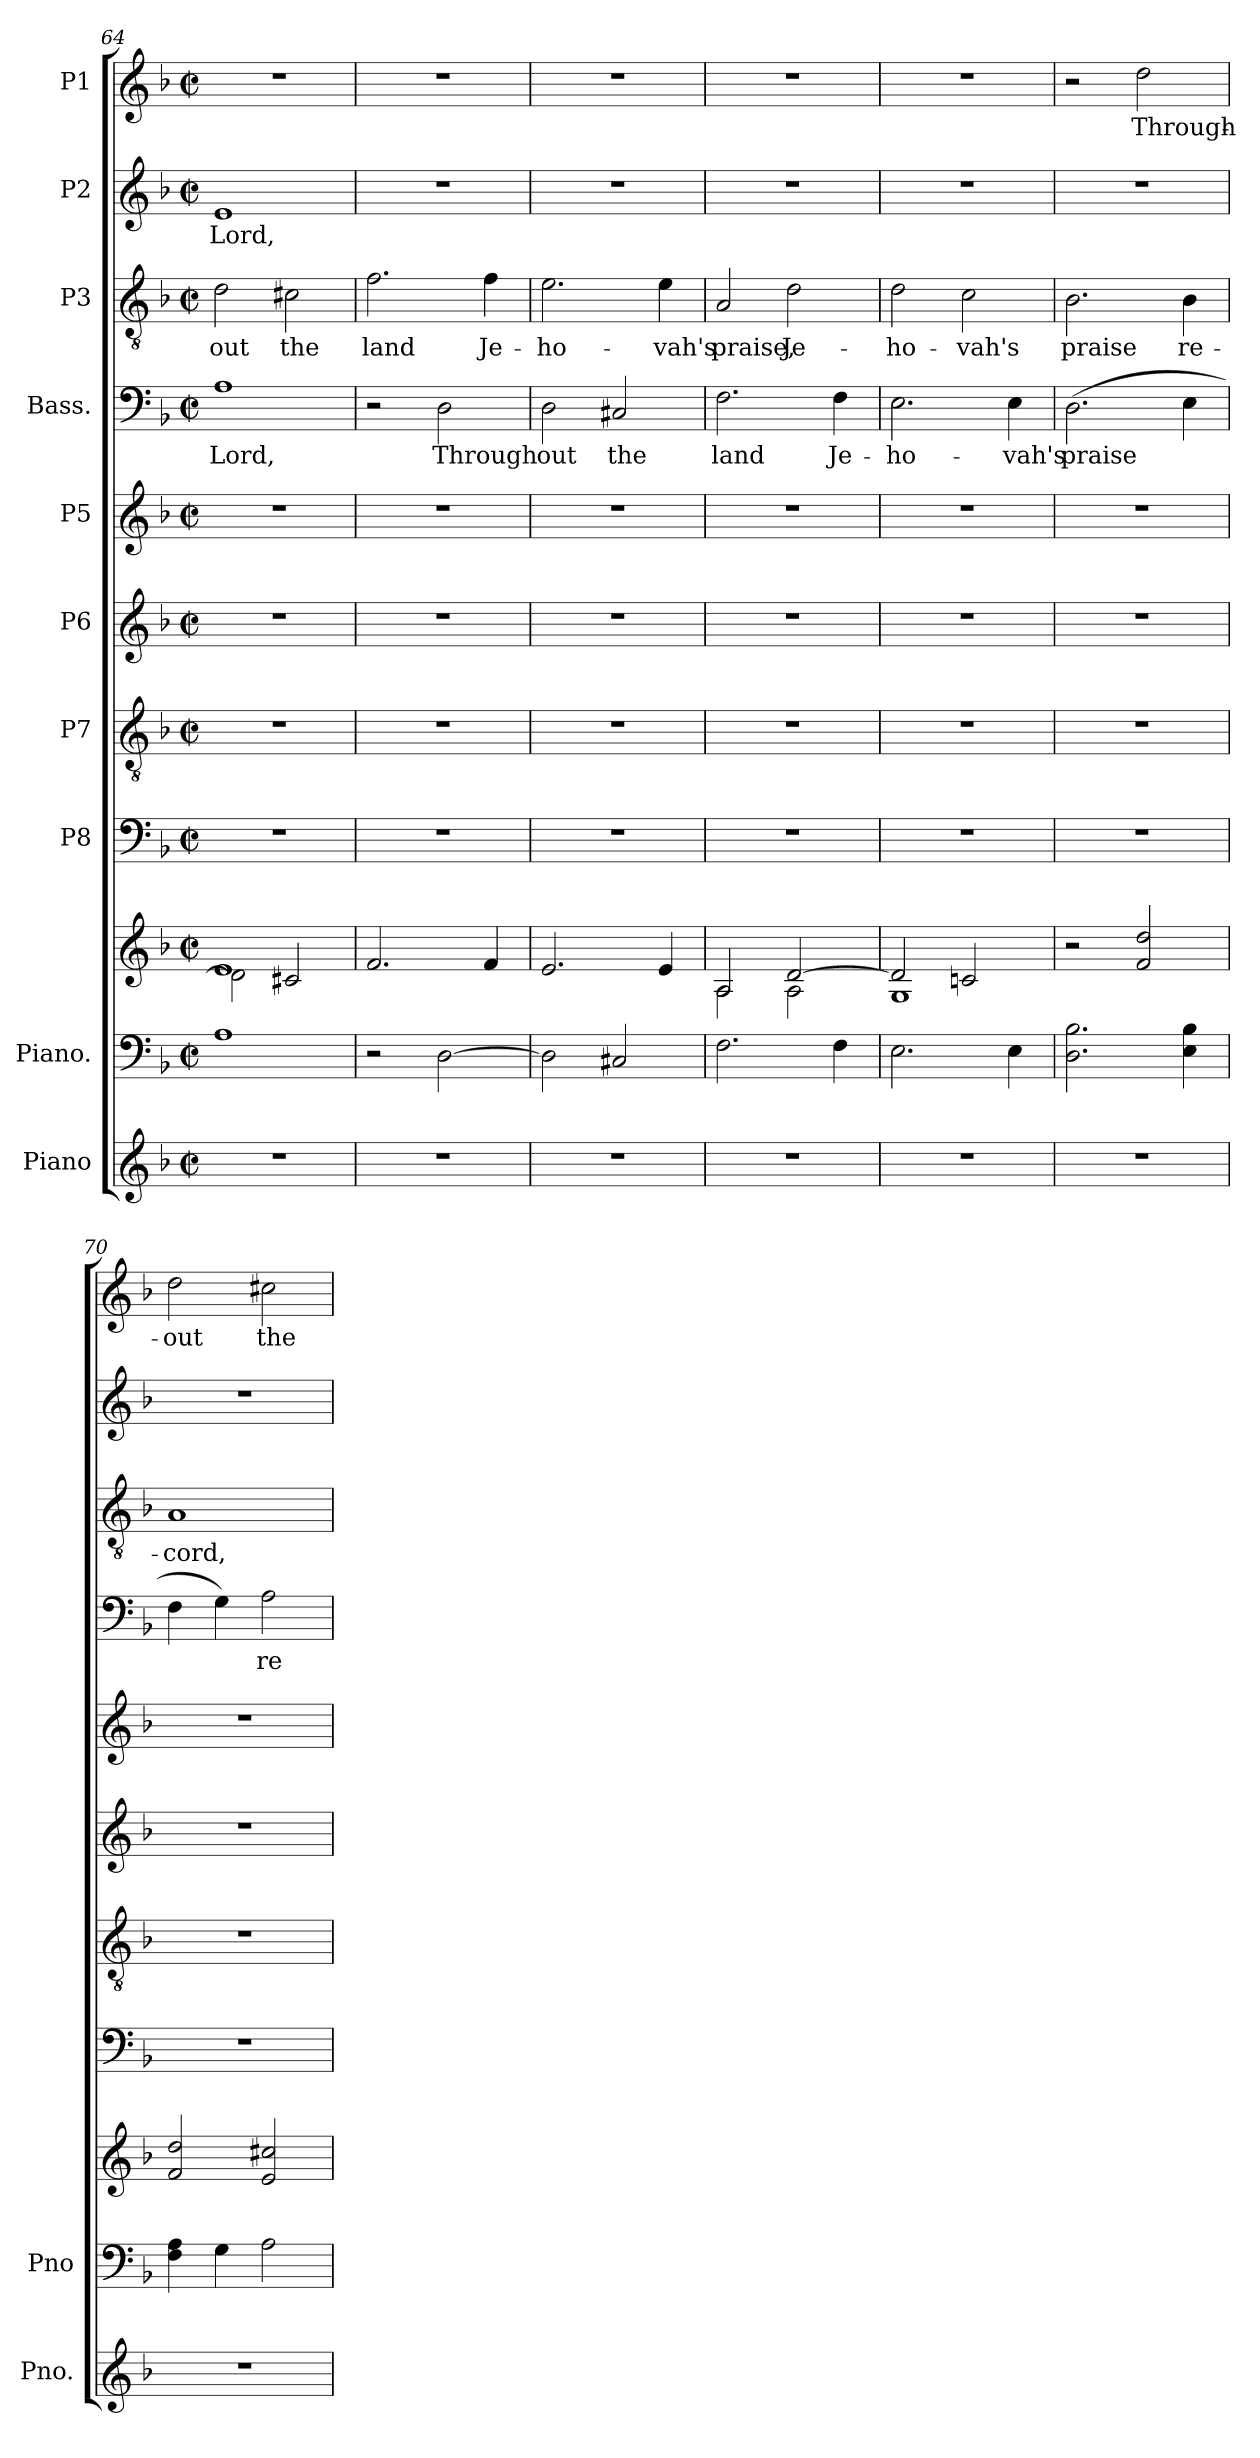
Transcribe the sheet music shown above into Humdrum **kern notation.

**kern	**kern	**kern	**kern	**kern	**kern	**kern	**kern	**text	**kern	**text	**kern	**text	**kern	**text
*part10	*part9	*part9	*part8	*part7	*part6	*part5	*part4	*part4	*part3	*part3	*part2	*part2	*part1	*part1
*staff11	*staff10	*staff9	*staff8	*staff7	*staff6	*staff5	*staff4	*staff4	*staff3	*staff3	*staff2	*staff2	*staff1	*staff1
*I"Piano	*I"Piano.	*	*I"P8	*I"P7	*I"P6	*I"P5	*I"Bass.	*	*I"P3	*	*I"P2	*	*I"P1	*
*I'Pno.	*I'Pno	*	*	*	*	*	*	*	*	*	*	*	*	*
*clefG2	*clefF4	*clefG2	*clefF4	*clefGv2	*clefG2	*clefG2	*clefF4	*	*clefGv2	*	*clefG2	*	*clefG2	*
*k[b-]	*k[b-]	*k[b-]	*k[b-]	*k[b-]	*k[b-]	*k[b-]	*k[b-]	*	*k[b-]	*	*k[b-]	*	*k[b-]	*
*F:	*F:	*F:	*F:	*F:	*F:	*F:	*F:	*	*F:	*	*F:	*	*F:	*
*M2/2	*M2/2	*M2/2	*M2/2	*M2/2	*M2/2	*M2/2	*M2/2	*	*M2/2	*	*M2/2	*	*M2/2	*
*met(c|)	*met(c|)	*met(c|)	*met(c|)	*met(c|)	*met(c|)	*met(c|)	*met(c|)	*	*met(c|)	*	*met(c|)	*	*met(c|)	*
=64	=64	=64	=64	=64	=64	=64	=64	=64	=64	=64	=64	=64	=64	=64
*	*	*^	*	*	*	*	*	*	*	*	*	*	*	*
!	!	!	!	!	!	!	!	!	!LO:LY:b	!	!LO:LY:b	!	!LO:LY:b	!	!
1r	1A	1e	2d\]	1r	1r	1r	1r	1A	Lord,	2d\	-out	1e	Lord,	1r	.
!	!	!	!	!	!	!	!	!	!	!	!LO:LY:b	!	!	!	!
.	.	.	2c#X/	.	.	.	.	.	.	2c#X\	the	.	.	.	.
!!LO:PB:g=z
=65	=65	=65	=65	=65	=65	=65	=65	=65	=65	=65	=65	=65	=65	=65	=65
!	!	!	!	!	!	!	!	!	!	!	!LO:LY:b	!	!	!	!
*	*	*v	*v	*	*	*	*	*	*	*	*	*	*	*	*
1r	2r	2.f/	1r	1r	1r	1r	2r	.	2.f\	land	1r	.	1r	.
!	!	!	!	!	!	!	!	!LO:LY:b	!	!	!	!	!	!
.	[2D\	.	.	.	.	.	2D\	Through	.	.	.	.	.	.
!	!	!	!	!	!	!	!	!	!	!LO:LY:b	!	!	!	!
.	.	4f/	.	.	.	.	.	.	4f\	Je-	.	.	.	.
=66	=66	=66	=66	=66	=66	=66	=66	=66	=66	=66	=66	=66	=66	=66
!	!	!	!	!	!	!	!	!LO:LY:b	!	!LO:LY:b	!	!	!	!
1r	2D\]	2.e/	1r	1r	1r	1r	2D\	out	2.e\	-ho-	1r	.	1r	.
!	!	!	!	!	!	!	!	!LO:LY:b	!	!	!	!	!	!
.	2C#X/	.	.	.	.	.	2C#X/	the	.	.	.	.	.	.
!	!	!	!	!	!	!	!	!	!	!LO:LY:b	!	!	!	!
.	.	4e/	.	.	.	.	.	.	4e\	-vah's	.	.	.	.
=67	=67	=67	=67	=67	=67	=67	=67	=67	=67	=67	=67	=67	=67	=67
*	*	*^	*	*	*	*	*	*	*	*	*	*	*	*
!	!	!	!	!	!	!	!	!	!LO:LY:b	!	!LO:LY:b	!	!	!	!
1r	2.F\	2A/	2A\	1r	1r	1r	1r	2.F\	land	2A/	praise,	1r	.	1r	.
!	!	!	!	!	!	!	!	!	!	!	!LO:LY:b	!	!	!	!
.	.	[2d/	2A\	.	.	.	.	.	.	2d\	Je-	.	.	.	.
!	!	!	!	!	!	!	!	!	!LO:LY:b	!	!	!	!	!	!
.	4F\	.	.	.	.	.	.	4F\	Je-	.	.	.	.	.	.
=68	=68	=68	=68	=68	=68	=68	=68	=68	=68	=68	=68	=68	=68	=68	=68
!	!	!	!	!	!	!	!	!	!LO:LY:b	!	!LO:LY:b	!	!	!	!
1r	2.E\	2d/]	1G	1r	1r	1r	1r	2.E\	-ho-	2d\	-ho-	1r	.	1r	.
!	!	!	!	!	!	!	!	!	!	!	!LO:LY:b	!	!	!	!
.	.	2cn/	.	.	.	.	.	.	.	2c\	-vah's	.	.	.	.
!	!	!	!	!	!	!	!	!	!LO:LY:b	!	!	!	!	!	!
.	4E\	.	.	.	.	.	.	4E\	-vah's	.	.	.	.	.	.
*	*	*v	*v	*	*	*	*	*	*	*	*	*	*	*	*
=69	=69	=69	=69	=69	=69	=69	=69	=69	=69	=69	=69	=69	=69	=69
!	!	!	!	!	!	!	!	!LO:LY:b	!	!LO:LY:b	!	!	!	!
1r	2.D\ 2.B-\	2r	1r	1r	1r	1r	(>2.D\	praise	2.B-\	praise	1r	.	2r	.
!	!	!	!	!	!	!	!	!	!	!	!	!	!	!LO:LY:b
.	.	2f/ 2dd/	.	.	.	.	.	.	.	.	.	.	2dd\	Through-
!	!	!	!	!	!	!	!	!LO:LY:b	!	!LO:LY:b	!	!	!	!
.	4E\ 4B-\	.	.	.	.	.	4E\	.	4B-\	re-	.	.	.	.
=70	=70	=70	=70	=70	=70	=70	=70	=70	=70	=70	=70	=70	=70	=70
!	!	!	!	!	!	!	!	!LO:LY:b	!	!LO:LY:b	!	!	!	!LO:LY:b
1r	4F\ 4A\	2f/ 2dd/	1r	1r	1r	1r	4F\	.	1A	-cord,	1r	.	2dd\	-out
!	!	!	!	!	!	!	!	!LO:LY:b	!	!	!	!	!	!
.	4G\	.	.	.	.	.	4G\)	.	.	.	.	.	.	.
!	!	!	!	!	!	!	!	!LO:LY:b	!	!	!	!	!	!LO:LY:b
.	2A\	2e/ 2cc#X/	.	.	.	.	2A\	re-	.	.	.	.	2cc#X\	the
=	=	=	=	=	=	=	=	=	=	=	=	=	=	=
*-	*-	*-	*-	*-	*-	*-	*-	*-	*-	*-	*-	*-	*-	*-
